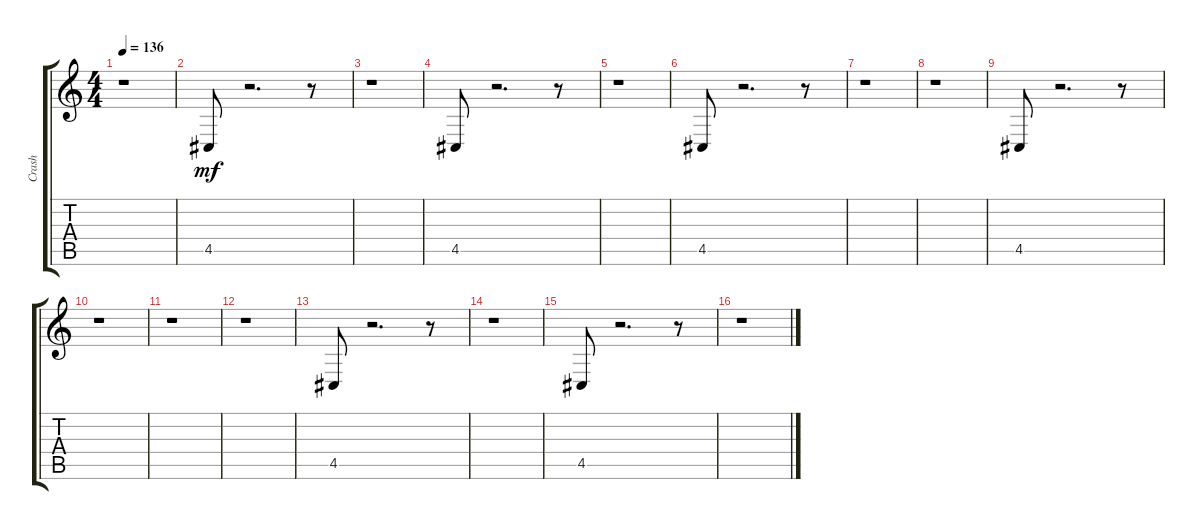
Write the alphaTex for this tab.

\track ("Crash" "Crash") {instrument acousticgrandpiano}
\staff {score tabs}
\tuning (E4 B3 G3 D3 A2 E2) {hide}
\ts (4 4)
\tempo 136
\clef g2
\ks c
r.1{dy mf} |
4.5.8 r.2{d} r.8 |
r.1 |
4.5.8 r.2{d} r.8 |
r.1 |
4.5.8 r.2{d} r.8 |
r.1 |
r.1 |
4.5.8 r.2{d} r.8 |
r.1 |
r.1 |
r.1 |
4.5.8 r.2{d} r.8 |
r.1 |
4.5.8 r.2{d} r.8 |
r.1
